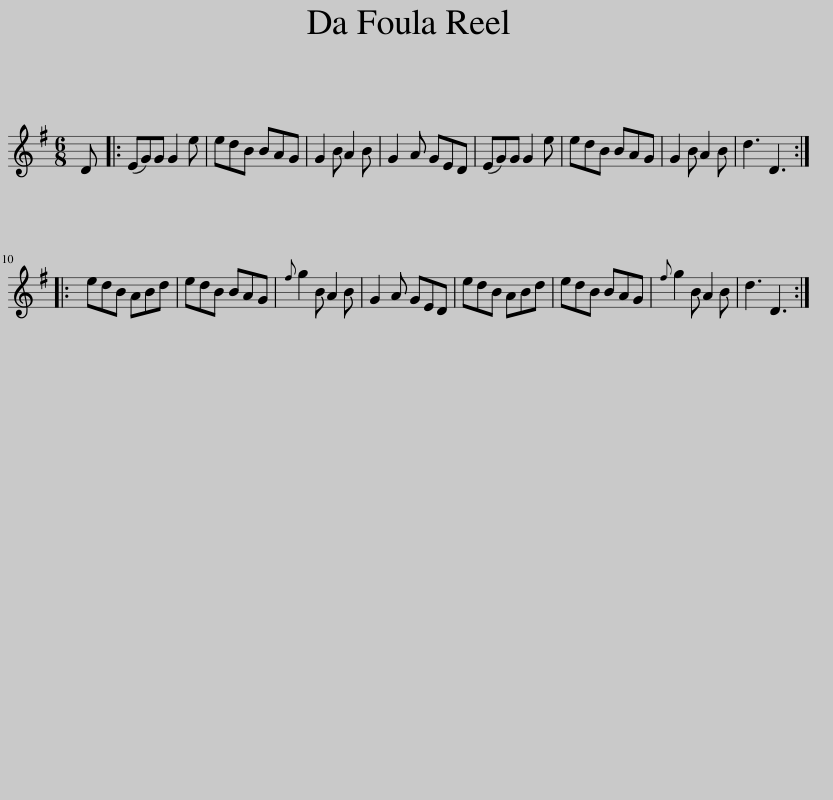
X:1
L:1/8
M:6/8
I:linebreak $
K:G
V:1 treble
V:1
 D |: (EG)G G2 e | edB BAG | G2 B A2 B | G2 A GED | %5
 (EG)G G2 e | edB BAG | G2 B A2 B | d3 D3 ::$ edB ABd | %10
 edB BAG |{f} g2 B A2 B | G2 A GED | edB ABd | edB BAG | %15
{f} g2 B A2 B | d3 D3 :| %17
